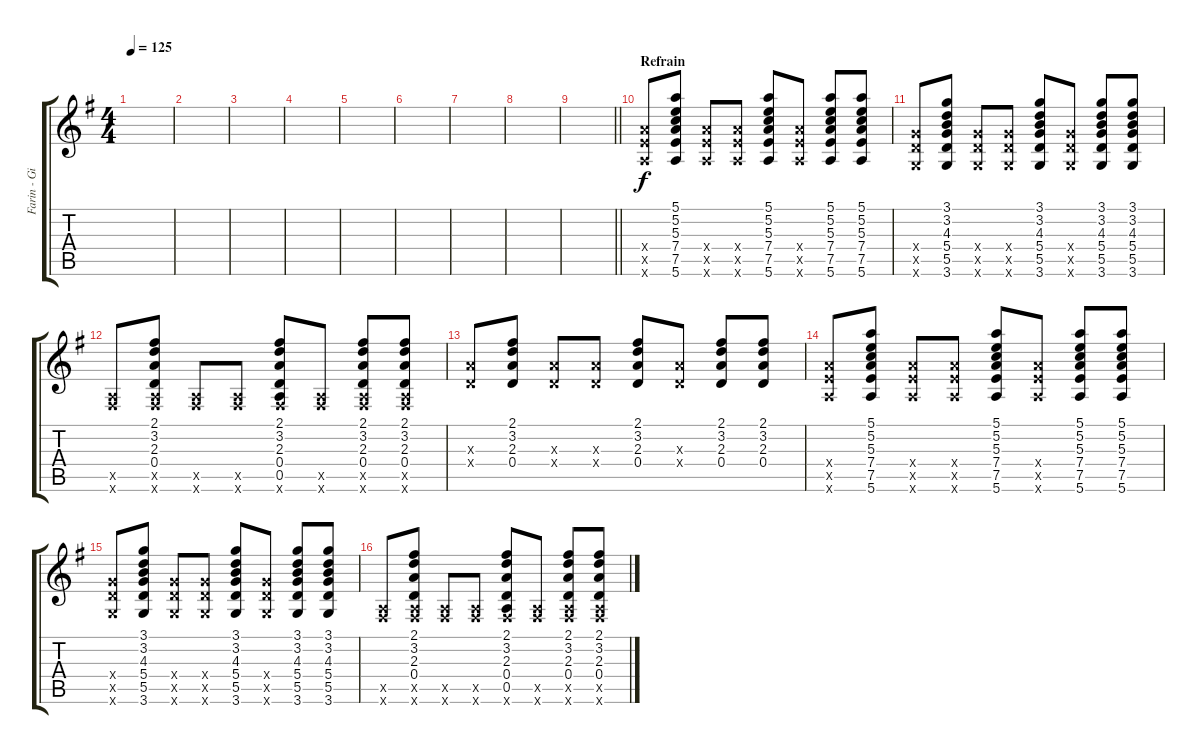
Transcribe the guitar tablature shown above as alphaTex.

\track ("Farin - Gitarre 1 (Verzerrt)" "Farin - Gi") {instrument overdrivenguitar}
\staff {score tabs}
\tuning (E4 B3 G3 D3 A2 E2) {hide}
\ts (4 4)
\tempo 125
\clef g2
\ks g
|
|
|
|
|
|
|
|
\barLineRight lightlight
|
\section ("" "Refrain")
(7.4{x} 7.5{x} 5.6{x}).8 (5.1 5.2 5.3 7.4 7.5 5.6).8 (7.4{x} 7.5{x} 5.6{x}).8 (7.4{x} 7.5{x} 5.6{x}).8 (5.1 5.2 5.3 7.4 7.5 5.6).8 (7.4{x} 7.5{x} 5.6{x}).8 (5.1 5.2 5.3 7.4 7.5 5.6).8 (5.1 5.2 5.3 7.4 7.5 5.6).8 |
(5.4{x} 5.5{x} 3.6{x}).8 (3.1 3.2 4.3 5.4 5.5 3.6).8 (5.4{x} 5.5{x} 3.6{x}).8 (5.4{x} 5.5{x} 3.6{x}).8 (3.1 3.2 4.3 5.4 5.5 3.6).8 (5.4{x} 5.5{x} 3.6{x}).8 (3.1 3.2 4.3 5.4 5.5 3.6).8 (3.1 3.2 4.3 5.4 5.5 3.6).8 |
(0.5{x} 2.6{x}).8 (2.1 3.2 2.3 0.4 0.5{x} 2.6{x}).8 (0.5{x} 2.6{x}).8 (0.5{x} 2.6{x}).8 (2.1 3.2 2.3 0.4 0.5 2.6{x}).8 (0.5{x} 2.6{x}).8 (2.1 3.2 2.3 0.4 0.5{x} 2.6{x}).8 (2.1 3.2 2.3 0.4 0.5{x} 2.6{x}).8 |
(2.3{x} 0.4{x}).8 (2.1 3.2 2.3 0.4).8 (2.3{x} 0.4{x}).8 (2.3{x} 0.4{x}).8 (2.1 3.2 2.3 0.4).8 (2.3{x} 0.4{x}).8 (2.1 3.2 2.3 0.4).8 (2.1 3.2 2.3 0.4).8 |
(7.4{x} 7.5{x} 5.6{x}).8 (5.1 5.2 5.3 7.4 7.5 5.6).8 (7.4{x} 7.5{x} 5.6{x}).8 (7.4{x} 7.5{x} 5.6{x}).8 (5.1 5.2 5.3 7.4 7.5 5.6).8 (7.4{x} 7.5{x} 5.6{x}).8 (5.1 5.2 5.3 7.4 7.5 5.6).8 (5.1 5.2 5.3 7.4 7.5 5.6).8 |
(5.4{x} 5.5{x} 3.6{x}).8 (3.1 3.2 4.3 5.4 5.5 3.6).8 (5.4{x} 5.5{x} 3.6{x}).8 (5.4{x} 5.5{x} 3.6{x}).8 (3.1 3.2 4.3 5.4 5.5 3.6).8 (5.4{x} 5.5{x} 3.6{x}).8 (3.1 3.2 4.3 5.4 5.5 3.6).8 (3.1 3.2 4.3 5.4 5.5 3.6).8 |
(0.5{x} 2.6{x}).8 (2.1 3.2 2.3 0.4 0.5{x} 2.6{x}).8 (0.5{x} 2.6{x}).8 (0.5{x} 2.6{x}).8 (2.1 3.2 2.3 0.4 0.5 2.6{x}).8 (0.5{x} 2.6{x}).8 (2.1 3.2 2.3 0.4 0.5{x} 2.6{x}).8 (2.1 3.2 2.3 0.4 0.5{x} 2.6{x}).8
